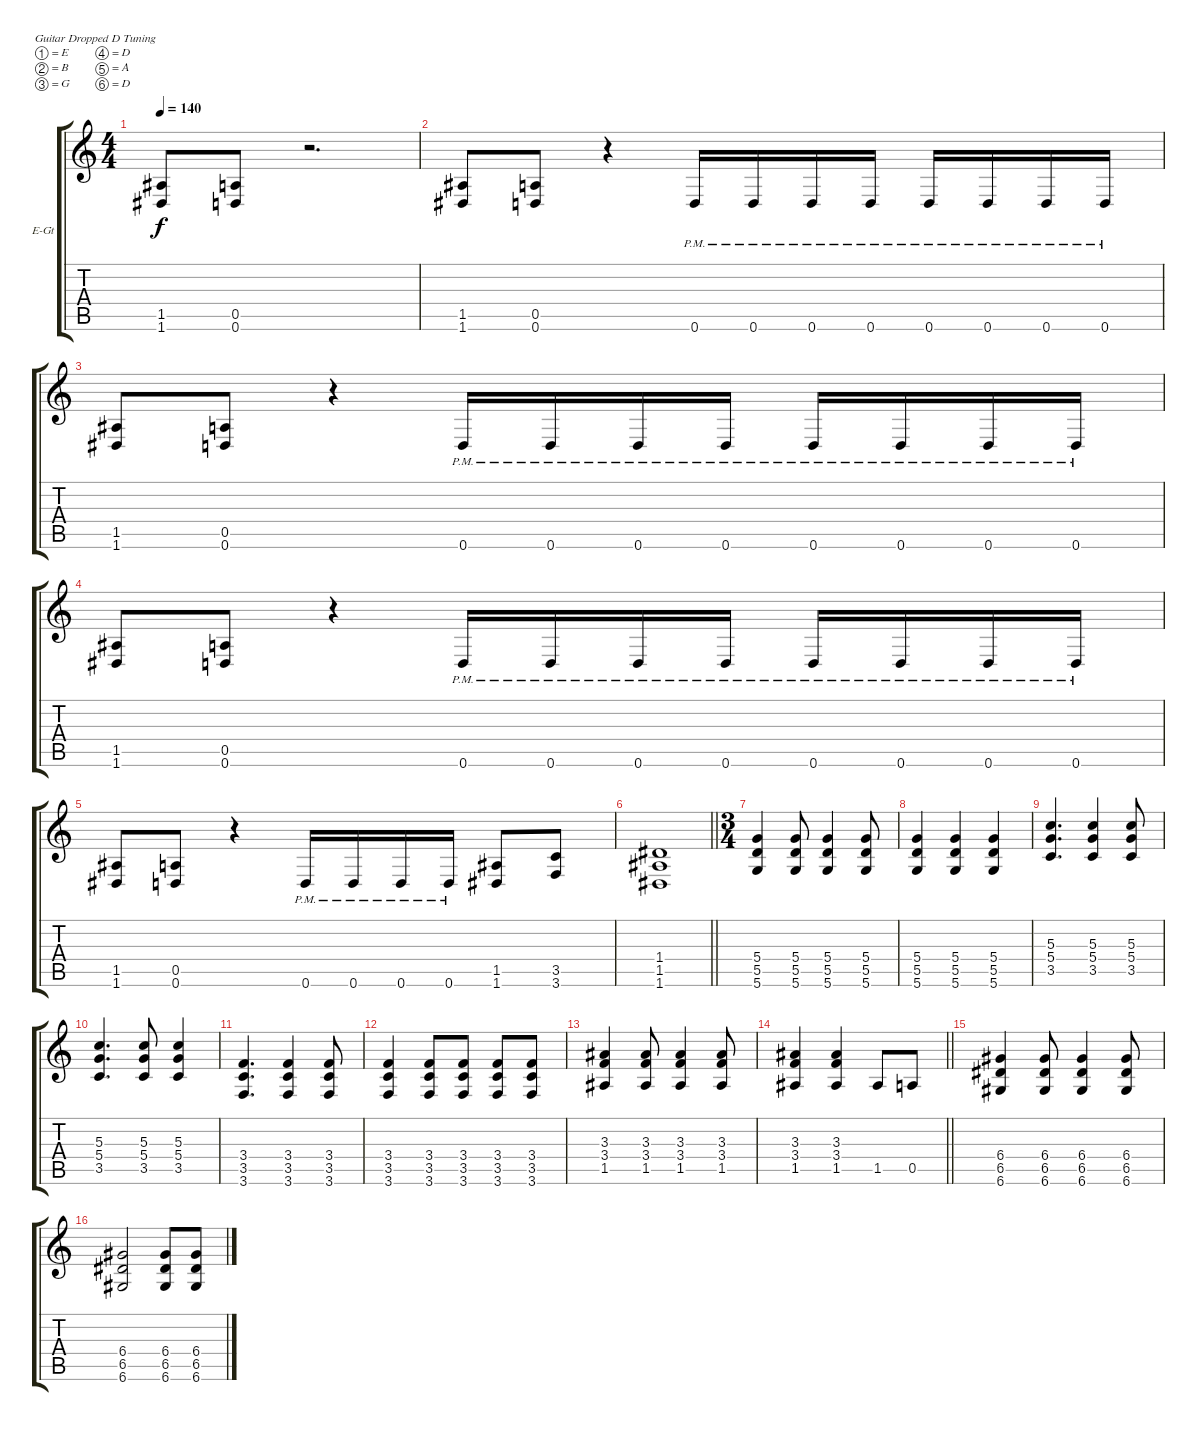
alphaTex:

\bracketExtendMode groupsimilarinstruments
\firstSystemTrackNameOrientation horizontal
\otherSystemsTrackNameOrientation horizontal
\track ("Lead Guitar" "E-Gt") {instrument distortionguitar}
\staff {score tabs}
\tuning (E4 B3 G3 D3 A2 D2)
\ts (4 4)
\tempo 140
\clef g2
\ks c
(1.5 1.6).8{dy f} (0.5 0.6).8 r.2{d} |
(1.5 1.6).8 (0.5 0.6).8 r.4 0.6{pm}.16 0.6{pm}.16 0.6{pm}.16 0.6{pm}.16 0.6{pm}.16 0.6{pm}.16 0.6{pm}.16 0.6{pm}.16 |
(1.5 1.6).8 (0.5 0.6).8 r.4 0.6{pm}.16 0.6{pm}.16 0.6{pm}.16 0.6{pm}.16 0.6{pm}.16 0.6{pm}.16 0.6{pm}.16 0.6{pm}.16 |
(1.5 1.6).8 (0.5 0.6).8 r.4 0.6{pm}.16 0.6{pm}.16 0.6{pm}.16 0.6{pm}.16 0.6{pm}.16 0.6{pm}.16 0.6{pm}.16 0.6{pm}.16 |
(1.5 1.6).8 (0.5 0.6).8 r.4 0.6{pm}.16 0.6{pm}.16 0.6{pm}.16 0.6{pm}.16 (1.5 1.6).8 (3.5 3.6).8 |
\barLineRight lightlight
(1.4 1.5 1.6).1 |
\ts (3 4)
\beaming (8 2 2 2 2)
(5.4 5.5 5.6).4 (5.4 5.5 5.6).8 (5.4 5.5 5.6).4 (5.4 5.5 5.6).8 |
(5.4 5.5 5.6).4 (5.4 5.5 5.6).4 (5.4 5.5 5.6).4 |
(5.3 5.4 3.5).4{d} (5.3 5.4 3.5).4 (5.3 5.4 3.5).8 |
(5.3 5.4 3.5).4{d} (5.3 5.4 3.5).8 (5.3 5.4 3.5).4 |
(3.4 3.5 3.6).4{d} (3.4 3.5 3.6).4 (3.4 3.5 3.6).8 |
(3.4 3.5 3.6).4 (3.4 3.5 3.6).8 (3.4 3.5 3.6).8 (3.4 3.5 3.6).8 (3.4 3.5 3.6).8 |
(3.3 3.4 1.5).4 (3.3 3.4 1.5).8 (3.3 3.4 1.5).4 (3.3 3.4 1.5).8 |
\barLineRight lightlight
(3.3 3.4 1.5).4 (3.3 3.4 1.5).4 1.5.8 0.5.8 |
(6.4 6.5 6.6).4 (6.4 6.5 6.6).8 (6.4 6.5 6.6).4 (6.4 6.5 6.6).8 |
(6.4 6.5 6.6).2 (6.4 6.5 6.6).8 (6.4 6.5 6.6).8
